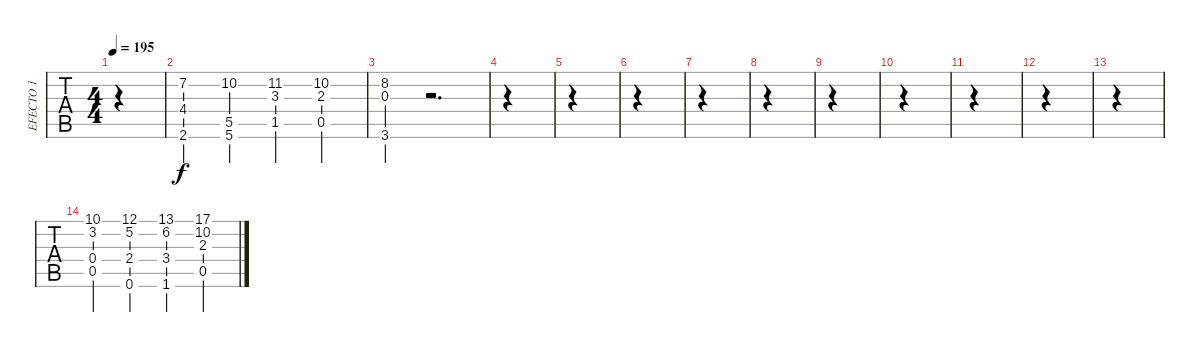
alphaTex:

\track ("EFECTO 1" "EFECTO 1") {instrument pad4choir}
\staff {tabs}
\tuning (Eb4 Bb3 Gb3 Db3 Ab2 Eb2) {hide}
\ts (4 4)
\tempo 195
\clef g2
\ks c
|
(7.2 4.4 2.6).4 (10.2 5.5 5.6).4 (11.2 3.3 1.5).4 (10.2 2.3 0.5).4 |
(8.2 0.3 3.6).4 r.2{d} |
|
|
|
|
|
|
|
|
|
|
(10.1 3.2 0.4 0.5).4 (12.1 5.2 2.4 0.6).4 (13.1 6.2 3.4 1.6).4 (17.1 10.2 2.3 0.5).4
